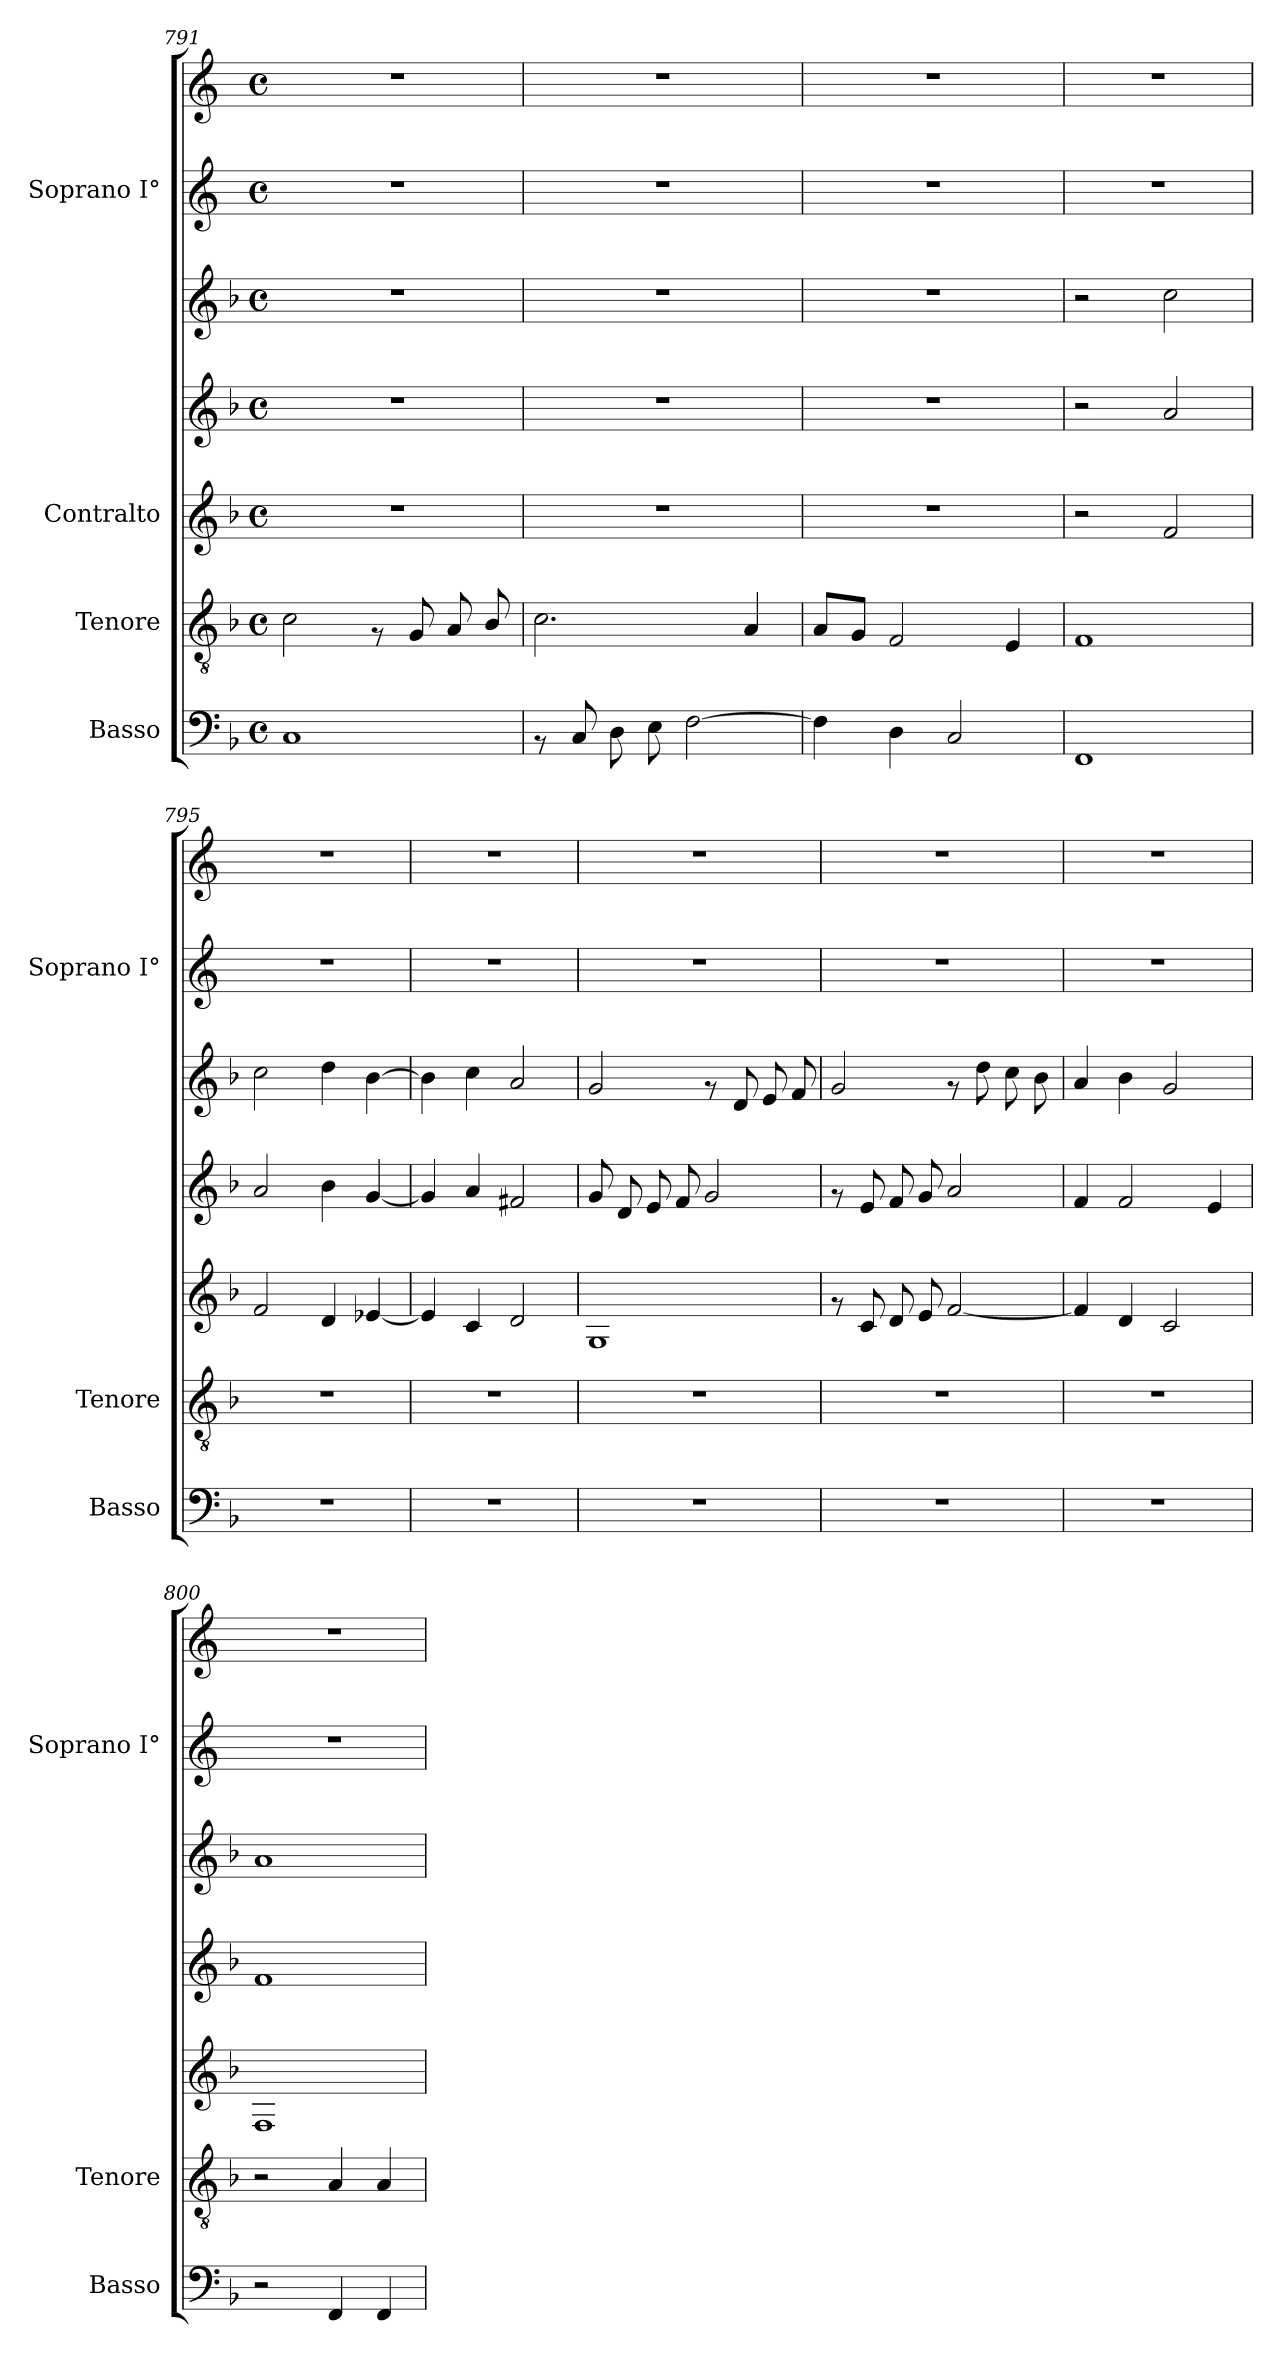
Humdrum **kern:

**kern	**kern	**kern	**kern	**kern	**kern	**kern
*part6	*part5	*part4	*part3	*part2	*part1	*part1
*staff7	*staff6	*staff5	*staff4	*staff3	*staff2	*staff1
*I"Basso	*I"Tenore	*I"Contralto	*	*	*I"Soprano I°	*
*I'Basso	*I'Tenore	*	*	*	*I'Soprano I°	*
*clefF4	*clefGv2	*clefG2	*clefG2	*clefG2	*clefG2	*clefG2
*k[b-]	*k[b-]	*k[b-]	*k[b-]	*k[b-]	*k[]	*k[]
*F:	*F:	*F:	*F:	*F:	*C:	*C:
*M4/4	*M4/4	*M4/4	*M4/4	*M4/4	*M4/4	*M4/4
*met(c)	*met(c)	*met(c)	*met(c)	*met(c)	*met(c)	*met(c)
=791	=791	=791	=791	=791	=791	=791
1C	2c\	1r	1r	1r	1r	1r
.	8rF	.	.	.	.	.
.	8G/	.	.	.	.	.
.	8A/	.	.	.	.	.
.	8B-/	.	.	.	.	.
!!LO:LB:g=z
=792	=792	=792	=792	=792	=792	=792
8rAA	2.c\	1r	1r	1r	1r	1r
8C/	.	.	.	.	.	.
8D\	.	.	.	.	.	.
8E\	.	.	.	.	.	.
[>2F\	.	.	.	.	.	.
.	4A/	.	.	.	.	.
=793	=793	=793	=793	=793	=793	=793
4F\]	8A/L	1r	1r	1r	1r	1r
.	8G/J	.	.	.	.	.
4D\	2F/	.	.	.	.	.
2C/	.	.	.	.	.	.
.	4E/	.	.	.	.	.
=794	=794	=794	=794	=794	=794	=794
1FF	1F	2r	2r	2r	1r	1r
.	.	2f/	2a/	2cc\	.	.
=795	=795	=795	=795	=795	=795	=795
1r	1r	2f/	2a/	2cc\	1r	1r
.	.	4d/	4b-\	4dd\	.	.
.	.	[<4e-X/	[<4g/	[>4b-\	.	.
=796	=796	=796	=796	=796	=796	=796
1r	1r	4e-/]	4g/]	4b-\]	1r	1r
.	.	4c/	4a/	4cc\	.	.
.	.	2d/	2f#X/	2a/	.	.
=797	=797	=797	=797	=797	=797	=797
1r	1r	1G	8g/	2g/	1r	1r
.	.	.	8d/	.	.	.
.	.	.	8e/	.	.	.
.	.	.	8f/	.	.	.
.	.	.	2g/	8rf	.	.
.	.	.	.	8d/	.	.
.	.	.	.	8e/	.	.
.	.	.	.	8f/	.	.
!!LO:PB:g=z
=798	=798	=798	=798	=798	=798	=798
1r	1r	8rf	8rf	2g/	1r	1r
.	.	8c/	8e/	.	.	.
.	.	8d/	8f/	.	.	.
.	.	8e/	8g/	.	.	.
.	.	[<2f/	2a/	8rf	.	.
.	.	.	.	8dd\	.	.
.	.	.	.	8cc\	.	.
.	.	.	.	8b-\	.	.
=799	=799	=799	=799	=799	=799	=799
1r	1r	4f/]	4f/	4a/	1r	1r
.	.	4d/	2f/	4b-\	.	.
.	.	2c/	.	2g/	.	.
.	.	.	4e/	.	.	.
=800	=800	=800	=800	=800	=800	=800
2r	2r	1F	1f	1a	1r	1r
4FF/	4A/	.	.	.	.	.
4FF/	4A/	.	.	.	.	.
=	=	=	=	=	=	=
*-	*-	*-	*-	*-	*-	*-
